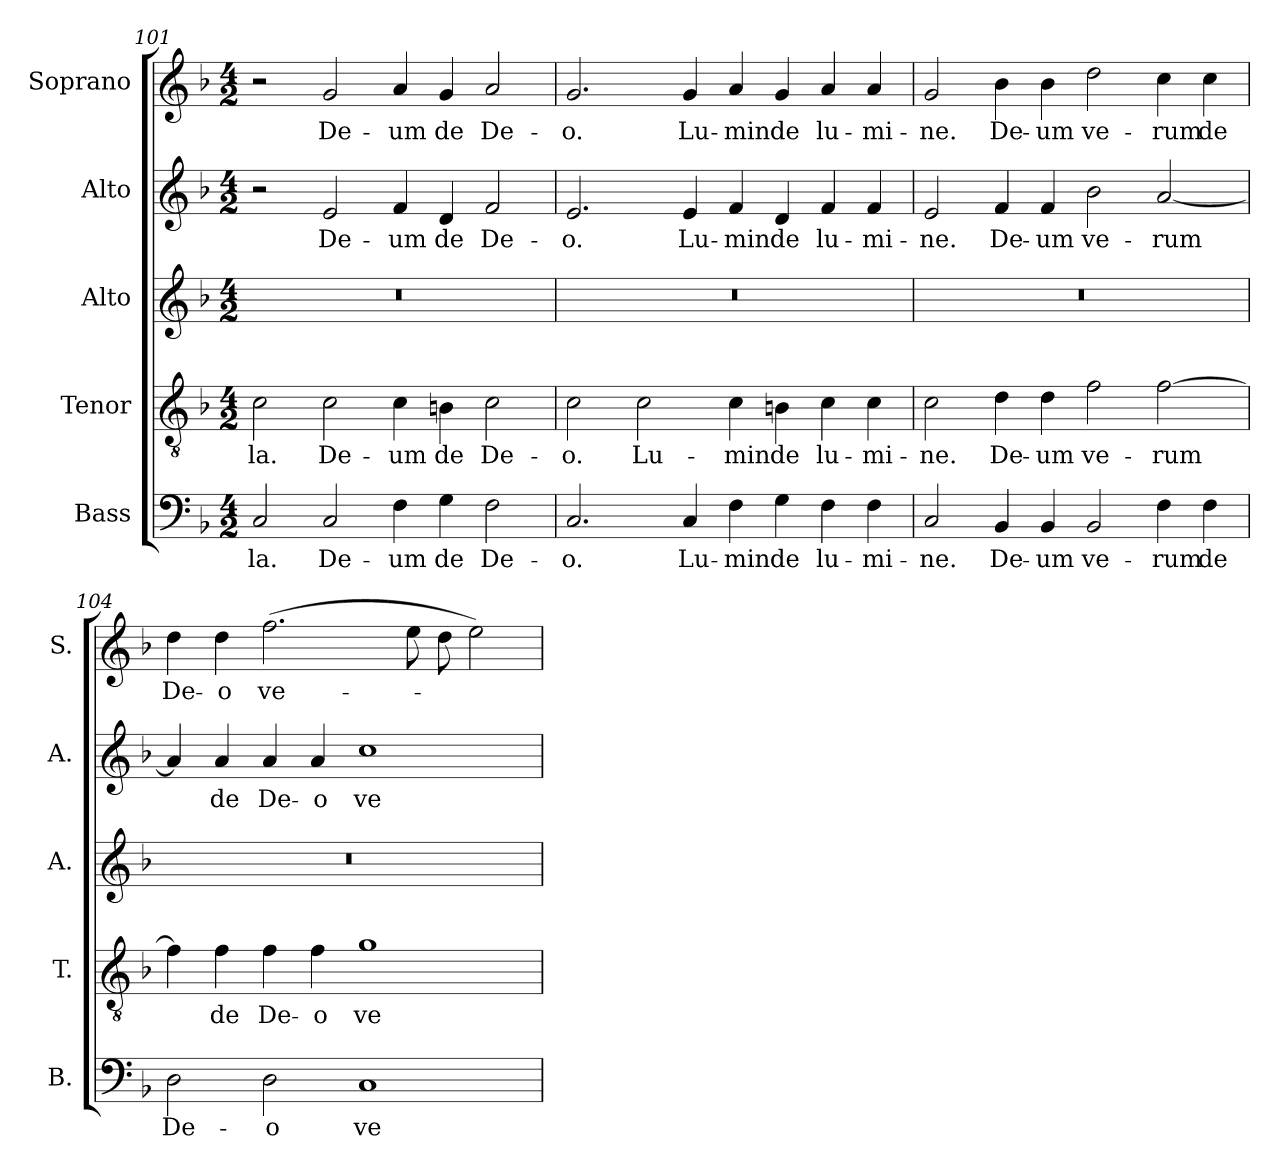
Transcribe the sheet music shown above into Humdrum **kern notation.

**kern	**text	**kern	**text	**kern	**kern	**text	**kern	**text
*part5	*part5	*part4	*part4	*part3	*part2	*part2	*part1	*part1
*staff5	*staff5	*staff4	*staff4	*staff3	*staff2	*staff2	*staff1	*staff1
*I"Bass	*	*I"Tenor	*	*I"Alto	*I"Alto	*	*I"Soprano	*
*I'B.	*	*I'T.	*	*I'A.	*I'A.	*	*I'S.	*
!!LO:LB:g=z
*clefF4	*	*clefGv2	*	*clefG2	*clefG2	*	*clefG2	*
*	*	*ITrd7c12	*	*	*	*	*	*
*k[b-]	*	*k[b-]	*	*k[b-]	*k[b-]	*	*k[b-]	*
*F:	*	*F:	*	*F:	*F:	*	*F:	*
*M4/2	*	*M4/2	*	*M4/2	*M4/2	*	*M4/2	*
=101	=101	=101	=101	=101	=101	=101	=101	=101
!	!LO:LY:b:color=#000000	!	!	!	!	!	!	!
!	!	!	!LO:LY:b:color=#000000	!LO:N:vis=1	!	!	!	!
2Ci/	-la.	2Ci\	-la.	0r	2r	.	2r	.
!	!LO:LY:b:color=#000000	!	!	!	!	!	!	!
!	!	!	!LO:LY:b:color=#000000	!	!	!	!	!
!	!	!	!	!	!	!LO:LY:b:color=#000000	!	!
!	!	!	!	!	!	!	!	!LO:LY:b:color=#000000
2Ci/	De-	2Ci\	De-	.	2ei/	De-	2gi/	De-
!	!LO:LY:b:color=#000000	!	!	!	!	!	!	!
!	!	!	!LO:LY:b:color=#000000	!	!	!	!	!
!	!	!	!	!	!	!LO:LY:b:color=#000000	!	!
!	!	!	!	!	!	!	!	!LO:LY:b:color=#000000
4Fi\	-um	4Ci\	-um	.	4fi/	-um	4ai/	-um
!	!LO:LY:b:color=#000000	!	!	!	!	!	!	!
!	!	!	!LO:LY:b:color=#000000	!	!	!	!	!
!	!	!	!	!	!	!LO:LY:b:color=#000000	!	!
!	!	!	!	!	!	!	!	!LO:LY:b:color=#000000
4Gi\	de	4BBni\	de	.	4di/	de	4gi/	de
!	!LO:LY:b:color=#000000	!	!	!	!	!	!	!
!	!	!	!LO:LY:b:color=#000000	!	!	!	!	!
!	!	!	!	!	!	!LO:LY:b:color=#000000	!	!
!	!	!	!	!	!	!	!	!LO:LY:b:color=#000000
2Fi\	De-	2Ci\	De-	.	2fi/	De-	2ai/	De-
=102	=102	=102	=102	=102	=102	=102	=102	=102
!	!LO:LY:b:color=#000000	!	!	!	!	!	!	!
!	!	!	!LO:LY:b:color=#000000	!LO:N:vis=1	!	!	!	!
!	!	!	!	!	!	!LO:LY:b:color=#000000	!	!
!	!	!	!	!	!	!	!	!LO:LY:b:color=#000000
2.Ci/	-o.	2Ci\	-o.	0r	2.ei/	-o.	2.gi/	-o.
!	!	!	!LO:LY:b:color=#000000	!	!	!	!	!
.	.	2Ci\	Lu-	.	.	.	.	.
!	!LO:LY:b:color=#000000	!	!	!	!	!	!	!
!	!	!	!	!	!	!LO:LY:b:color=#000000	!	!
!	!	!	!	!	!	!	!	!LO:LY:b:color=#000000
4Ci/	Lu-	.	.	.	4ei/	Lu-	4gi/	Lu-
!	!LO:LY:b:color=#000000	!	!	!	!	!	!	!
!	!	!	!LO:LY:b:color=#000000	!	!	!	!	!
!	!	!	!	!	!	!LO:LY:b:color=#000000	!	!
!	!	!	!	!	!	!	!	!LO:LY:b:color=#000000
4Fi\	-min	4Ci\	-min	.	4fi/	-min	4ai/	-min
!	!LO:LY:b:color=#000000	!	!	!	!	!	!	!
!	!	!	!LO:LY:b:color=#000000	!	!	!	!	!
!	!	!	!	!	!	!LO:LY:b:color=#000000	!	!
!	!	!	!	!	!	!	!	!LO:LY:b:color=#000000
4Gi\	de	4BBni\	de	.	4di/	de	4gi/	de
!	!LO:LY:b:color=#000000	!	!	!	!	!	!	!
!	!	!	!LO:LY:b:color=#000000	!	!	!	!	!
!	!	!	!	!	!	!LO:LY:b:color=#000000	!	!
!	!	!	!	!	!	!	!	!LO:LY:b:color=#000000
4Fi\	lu-	4Ci\	lu-	.	4fi/	lu-	4ai/	lu-
!	!LO:LY:b:color=#000000	!	!	!	!	!	!	!
!	!	!	!LO:LY:b:color=#000000	!	!	!	!	!
!	!	!	!	!	!	!LO:LY:b:color=#000000	!	!
!	!	!	!	!	!	!	!	!LO:LY:b:color=#000000
4Fi\	-mi-	4Ci\	-mi-	.	4fi/	-mi-	4ai/	-mi-
=103	=103	=103	=103	=103	=103	=103	=103	=103
!	!LO:LY:b:color=#000000	!	!	!	!	!	!	!
!	!	!	!LO:LY:b:color=#000000	!LO:N:vis=1	!	!	!	!
!	!	!	!	!	!	!LO:LY:b:color=#000000	!	!
!	!	!	!	!	!	!	!	!LO:LY:b:color=#000000
2Ci/	-ne.	2Ci\	-ne.	0r	2ei/	-ne.	2gi/	-ne.
!	!LO:LY:b:color=#000000	!	!	!	!	!	!	!
!	!	!	!LO:LY:b:color=#000000	!	!	!	!	!
!	!	!	!	!	!	!LO:LY:b:color=#000000	!	!
!	!	!	!	!	!	!	!	!LO:LY:b:color=#000000
4BB-i/	De-	4Di\	De-	.	4fi/	De-	4b-i\	De-
!	!LO:LY:b:color=#000000	!	!	!	!	!	!	!
!	!	!	!LO:LY:b:color=#000000	!	!	!	!	!
!	!	!	!	!	!	!LO:LY:b:color=#000000	!	!
!	!	!	!	!	!	!	!	!LO:LY:b:color=#000000
4BB-i/	-um	4Di\	-um	.	4fi/	-um	4b-i\	-um
!	!LO:LY:b:color=#000000	!	!	!	!	!	!	!
!	!	!	!LO:LY:b:color=#000000	!	!	!	!	!
!	!	!	!	!	!	!LO:LY:b:color=#000000	!	!
!	!	!	!	!	!	!	!	!LO:LY:b:color=#000000
2BB-i/	ve-	2Fi\	ve-	.	2b-i\	ve-	2ddi\	ve-
!	!LO:LY:b:color=#000000	!	!	!	!	!	!	!
!	!	!	!LO:LY:b:color=#000000	!	!	!	!	!
!	!	!	!	!	!	!LO:LY:b:color=#000000	!	!
!	!	!	!	!	!	!	!	!LO:LY:b:color=#000000
4Fi\	-rum	[2Fi\	-rum	.	[2ai/	-rum	4cci\	-rum
!	!LO:LY:b:color=#000000	!	!	!	!	!	!	!
!	!	!	!	!	!	!	!	!LO:LY:b:color=#000000
4Fi\	de	.	.	.	.	.	4cci\	de
=104	=104	=104	=104	=104	=104	=104	=104	=104
!	!LO:LY:b:color=#000000	!	!	!LO:N:vis=1	!	!	!	!
!	!	!	!	!	!	!	!	!LO:LY:b:color=#000000
2Di\	De-	4Fi\]	.	0r	4ai/]	.	4ddi\	De-
!	!	!	!LO:LY:b:color=#000000	!	!	!	!	!
!	!	!	!	!	!	!LO:LY:b:color=#000000	!	!
!	!	!	!	!	!	!	!	!LO:LY:b:color=#000000
.	.	4Fi\	de	.	4ai/	de	4ddi\	-o
!	!LO:LY:b:color=#000000	!	!	!	!	!	!	!
!	!	!	!LO:LY:b:color=#000000	!	!	!	!	!
!	!	!	!	!	!	!LO:LY:b:color=#000000	!	!
!	!	!	!	!	!	!	!	!LO:LY:b:color=#000000
2Di\	-o	4Fi\	De-	.	4ai/	De-	(2.ffi\	ve-
!	!	!	!LO:LY:b:color=#000000	!	!	!	!	!
!	!	!	!	!	!	!LO:LY:b:color=#000000	!	!
.	.	4Fi\	-o	.	4ai/	-o	.	.
!	!LO:LY:b:color=#000000	!	!	!	!	!	!	!
!	!	!	!LO:LY:b:color=#000000	!	!	!	!	!
!	!	!	!	!	!	!LO:LY:b:color=#000000	!	!
1Ci	ve-	1Gi	ve-	.	1cci	ve-	.	.
.	.	.	.	.	.	.	8eei\	.
.	.	.	.	.	.	.	8ddi\	.
.	.	.	.	.	.	.	2eei\)	.
=	=	=	=	=	=	=	=	=
*-	*-	*-	*-	*-	*-	*-	*-	*-
